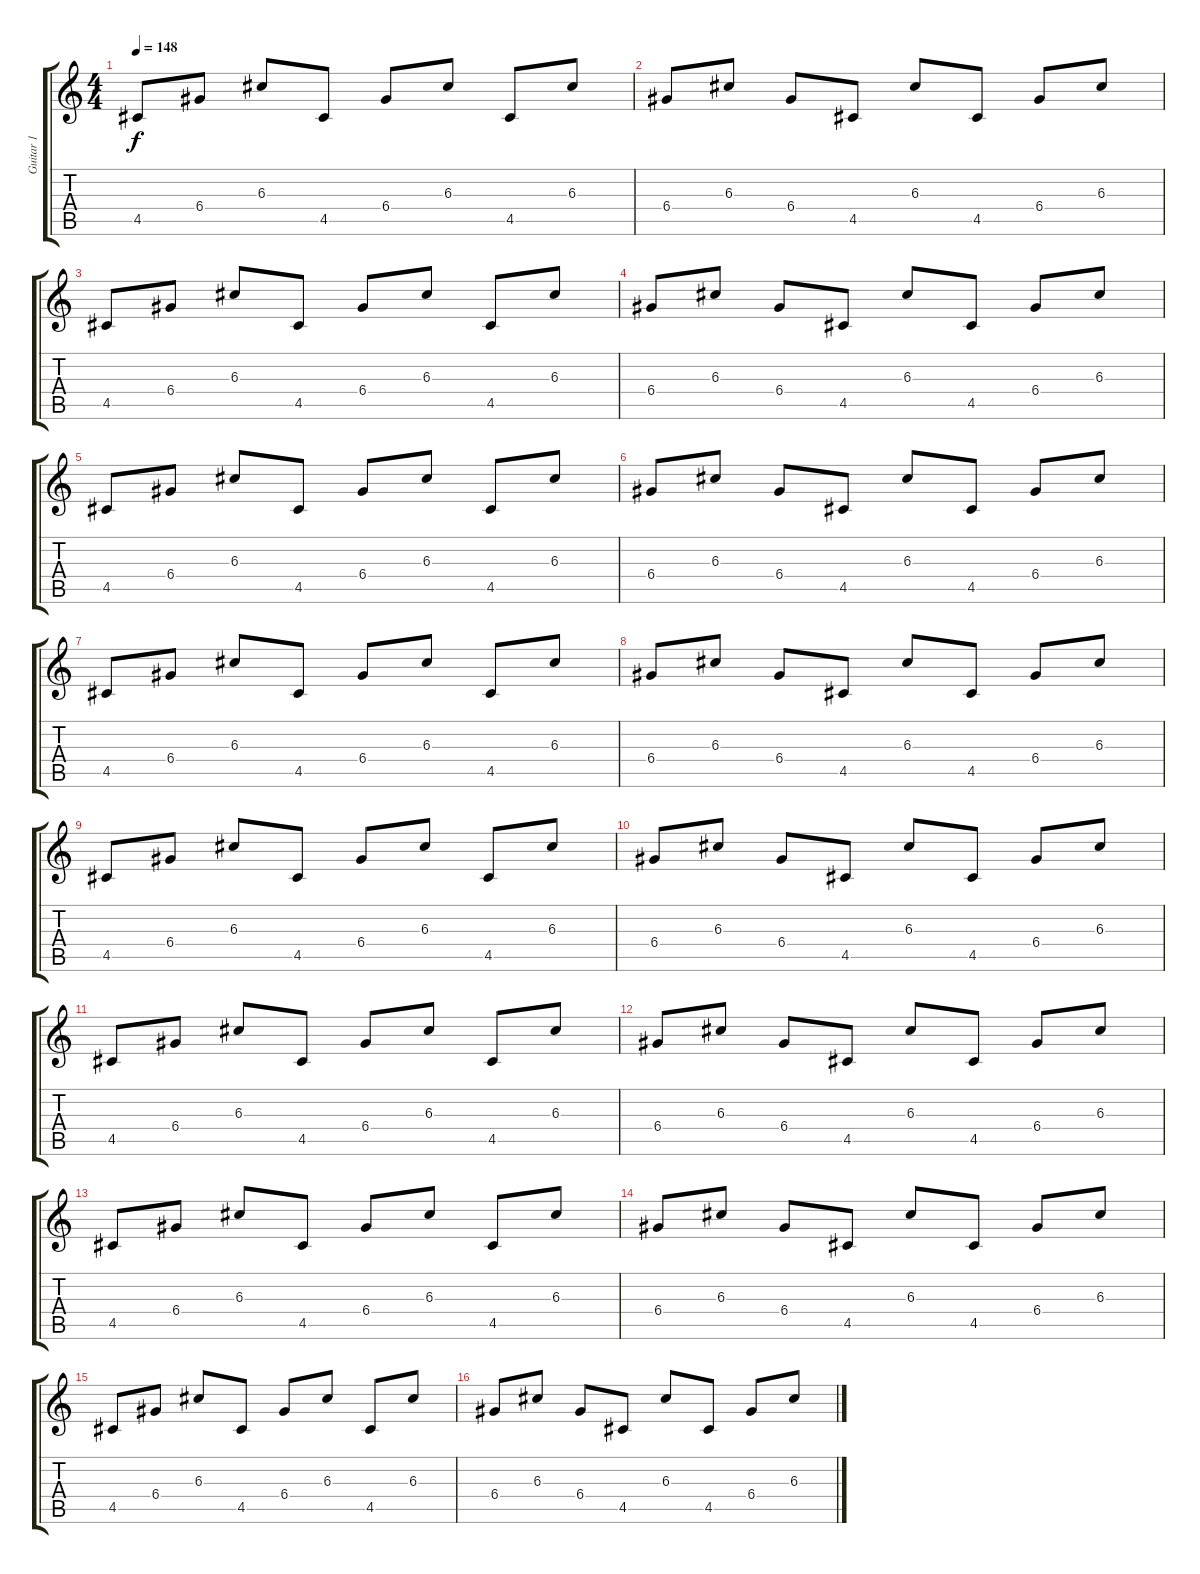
\track ("Guitar 1" "Guitar 1") {instrument distortionguitar}
\staff {score tabs}
\tuning (E4 B3 G3 D3 A2 E2) {hide}
\ts (4 4)
\tempo 148
\clef g2
\ks c
4.5.8{dy f instrument distortionguitar} 6.4.8 6.3.8 4.5.8 6.4.8 6.3.8 4.5.8 6.3.8 |
6.4.8 6.3.8 6.4.8 4.5.8 6.3.8 4.5.8 6.4.8 6.3.8 |
4.5.8 6.4.8 6.3.8 4.5.8 6.4.8 6.3.8 4.5.8 6.3.8 |
6.4.8 6.3.8 6.4.8 4.5.8 6.3.8 4.5.8 6.4.8 6.3.8 |
4.5.8 6.4.8 6.3.8 4.5.8 6.4.8 6.3.8 4.5.8 6.3.8 |
6.4.8 6.3.8 6.4.8 4.5.8 6.3.8 4.5.8 6.4.8 6.3.8 |
4.5.8 6.4.8 6.3.8 4.5.8 6.4.8 6.3.8 4.5.8 6.3.8 |
6.4.8 6.3.8 6.4.8 4.5.8 6.3.8 4.5.8 6.4.8 6.3.8 |
4.5.8 6.4.8 6.3.8 4.5.8 6.4.8 6.3.8 4.5.8 6.3.8 |
6.4.8 6.3.8 6.4.8 4.5.8 6.3.8 4.5.8 6.4.8 6.3.8 |
4.5.8 6.4.8 6.3.8 4.5.8 6.4.8 6.3.8 4.5.8 6.3.8 |
6.4.8 6.3.8 6.4.8 4.5.8 6.3.8 4.5.8 6.4.8 6.3.8 |
4.5.8 6.4.8 6.3.8 4.5.8 6.4.8 6.3.8 4.5.8 6.3.8 |
6.4.8 6.3.8 6.4.8 4.5.8 6.3.8 4.5.8 6.4.8 6.3.8 |
4.5.8 6.4.8 6.3.8 4.5.8 6.4.8 6.3.8 4.5.8 6.3.8 |
6.4.8 6.3.8 6.4.8 4.5.8 6.3.8 4.5.8 6.4.8 6.3.8
